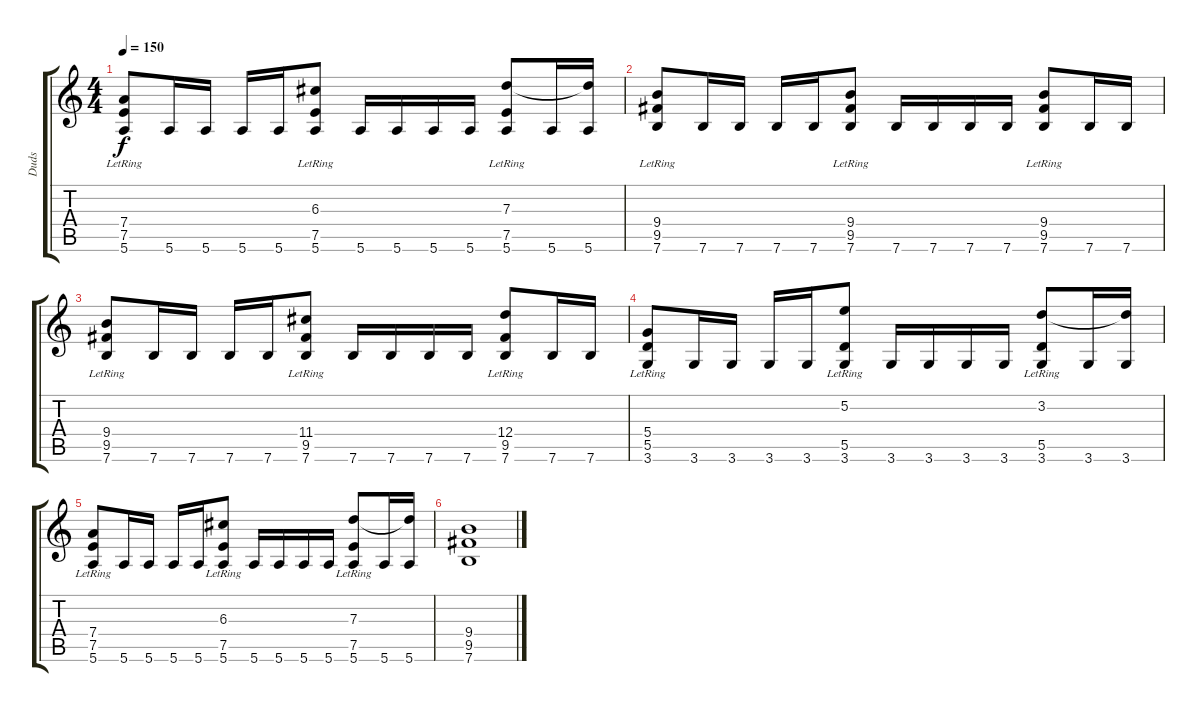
\track ("Duds" "Duds") {instrument distortionguitar}
\staff {score tabs}
\tuning (E4 B3 G3 D3 A2 E2) {hide}
\ts (4 4)
\tempo 150
\clef g2
\ks c
(7.4{lr} 7.5{lr} 5.6).8{dy f} 5.6.16 5.6.16 5.6.16 5.6.16 (6.3{lr} 7.5{lr} 5.6).8 5.6.16 5.6.16 5.6.16 5.6.16 (7.3 7.5{lr} 5.6).8 5.6.16 (7.3{t} 5.6).16 |
(9.4{lr} 9.5{lr} 7.6).8 7.6.16 7.6.16 7.6.16 7.6.16 (9.4{lr} 9.5{lr} 7.6).8 7.6.16 7.6.16 7.6.16 7.6.16 (9.4{lr} 9.5{lr} 7.6).8 7.6.16 7.6.16 |
(9.4{lr} 9.5{lr} 7.6).8 7.6.16 7.6.16 7.6.16 7.6.16 (11.4{lr} 9.5{lr} 7.6).8 7.6.16 7.6.16 7.6.16 7.6.16 (12.4{lr} 9.5{lr} 7.6).8 7.6.16 7.6.16 |
(5.4{lr} 5.5{lr} 3.6).8 3.6.16 3.6.16 3.6.16 3.6.16 (5.2{lr} 5.5{lr} 3.6).8 3.6.16 3.6.16 3.6.16 3.6.16 (3.2 5.5{lr} 3.6).8 3.6.16 (3.2{t} 3.6).16 |
(7.4{lr} 7.5{lr} 5.6).8 5.6.16 5.6.16 5.6.16 5.6.16 (6.3{lr} 7.5{lr} 5.6).8 5.6.16 5.6.16 5.6.16 5.6.16 (7.3 7.5{lr} 5.6).8 5.6.16 (7.3{t} 5.6).16 |
(9.4 9.5 7.6).1
